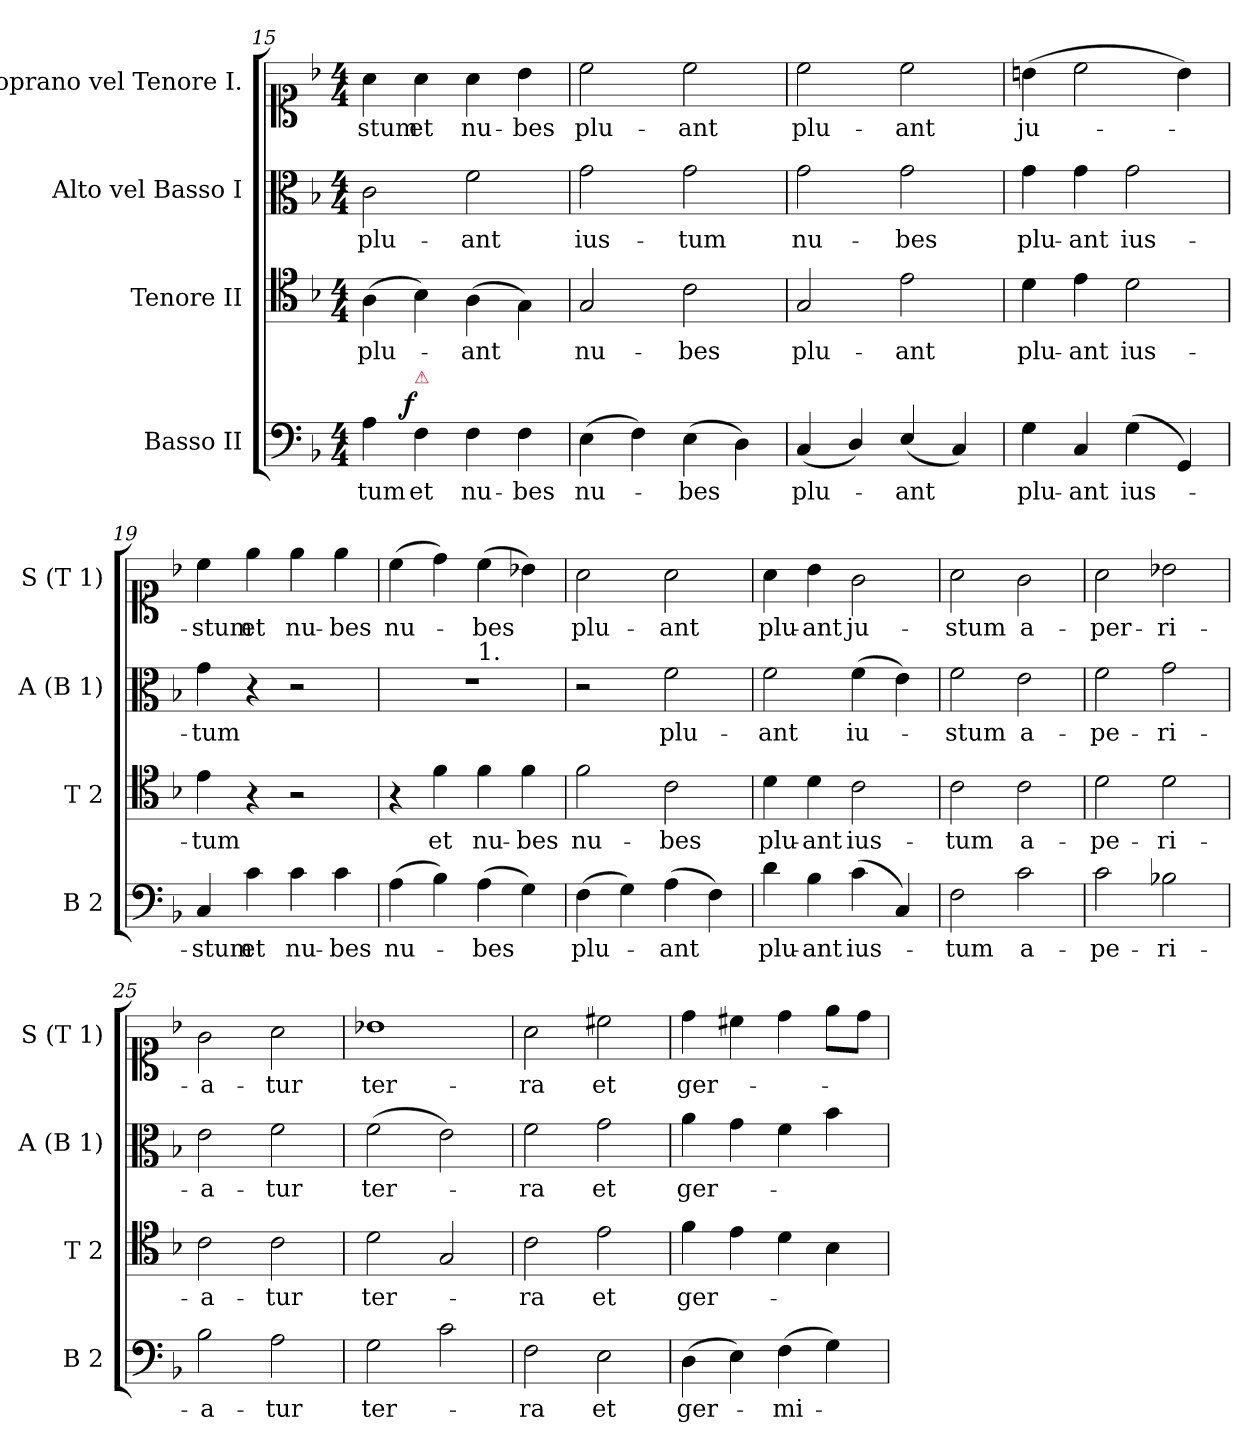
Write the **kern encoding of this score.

**kern	**text	**dynam	**kern	**text	**kern	**text	**kern	**text
*part4	*part4	*part4	*part3	*part3	*part2	*part2	*part1	*part1
*staff4	*staff4	*staff4	*staff3	*staff3	*staff2	*staff2	*staff1	*staff1
*I"Basso II	*	*	*I"Tenore II	*	*I"Alto vel Basso I	*	*I"Soprano vel Tenore I.	*
*I'B 2	*	*	*I'T 2	*	*I'A (B 1)	*	*I'S (T 1)	*
*clefF4	*	*	*clefC4	*	*clefC3	*	*clefC1	*
*k[b-]	*	*	*k[b-]	*	*k[b-]	*	*k[b-]	*
*F:	*	*	*F:	*	*F:	*	*F:	*
*M4/4	*	*	*M4/4	*	*M4/4	*	*M4/4	*
=15	=15	=15	=15	=15	=15	=15	=15	=15
4A\	-tum	.	(>4A\	plu-	2c\	plu-	4a\	stum
!LO:TX:a:color=crimson:t=⚠	!	!	!	!	!	!	!	!
!	!	!LO:DY:b:rj	!	!	!	!	!	!
4F\	et	f.	4B-\)	.	.	.	4a\	et
4F\	nu-	.	(>4A\	-ant	2f\	-ant	4a\	nu-
4F\	-bes	.	4G\)	.	.	.	4b-\	-bes
=16	=16	=16	=16	=16	=16	=16	=16	=16
(>4E\	nu-	.	2G/	nu-	2g\	ius-	2cc\	plu-
4F\)	.	.	.	.	.	.	.	.
(>4E\	-bes	.	2c\	-bes	2g\	-tum	2cc\	-ant
4D\)	.	.	.	.	.	.	.	.
=17	=17	=17	=17	=17	=17	=17	=17	=17
(<4C/	plu-	.	2G/	plu-	2g\	nu-	2cc\	plu-
4D/)	.	.	.	.	.	.	.	.
(<4E/	-ant	.	2e\	-ant	2g\	-bes	2cc\	-ant
4C/)	.	.	.	.	.	.	.	.
=18	=18	=18	=18	=18	=18	=18	=18	=18
4G\	plu-	.	4d\	plu-	4g\	plu-	(>4bn\	ju-
4C/	-ant	.	4e\	-ant	4g\	-ant	2cc\	.
(>4G\	ius-	.	2d\	ius-	2g\	ius-	.	.
4GG/)	.	.	.	.	.	.	4b\)	.
=19	=19	=19	=19	=19	=19	=19	=19	=19
4C/	-stum	.	4e\	-tum	4g\	-tum	4cc\	-stum
4c\	et	.	4r	.	4r	.	4ee\	et
4c\	nu-	.	2r	.	2r	.	4ee\	nu-
4c\	-bes	.	.	.	.	.	4ee\	-bes
=20	=20	=20	=20	=20	=20	=20	=20	=20
*	*	*	*	*	*^	*	*	*
(>4A\	nu-	.	4r	.	1r	2ryy	.	(>4cc\	nu-
4B-\)	.	.	4f\	et	.	.	.	4dd\)	.
!	!	!	!	!	!	!LO:TX:a:t=1.	!	!	!
(>4A\	-bes	.	4f\	nu-	.	2ryy	.	(>4cc\	-bes
4G\)	.	.	4f\	-bes	.	.	.	4b-X\)	.
*	*	*	*	*	*v	*v	*	*	*
=21	=21	=21	=21	=21	=21	=21	=21	=21
(>4F\	plu-	.	2f\	nu-	2r	.	2a\	plu-
4G\)	.	.	.	.	.	.	.	.
(>4A\	-ant	.	2c\	-bes	2f\	plu-	2a\	-ant
4F\)	.	.	.	.	.	.	.	.
=22	=22	=22	=22	=22	=22	=22	=22	=22
4d\	plu-	.	4d\	plu-	2f\	-ant	4a\	plu-
4B-\	-ant	.	4d\	-ant	.	.	4b-\	-ant
(>4c\	ius-	.	2c\	ius-	(>4f\	iu-	2g\	ju-
4C/)	.	.	.	.	4e\)	.	.	.
=23	=23	=23	=23	=23	=23	=23	=23	=23
2F\	-tum	.	2c\	-tum	2f\	-stum	2a\	-stum
2c\	a-	.	2c\	a-	2e\	a-	2g\	a-
=24	=24	=24	=24	=24	=24	=24	=24	=24
2c\	-pe-	.	2d\	-pe-	2f\	-pe-	2a\	-per-
2B-X\	-ri-	.	2d\	-ri-	2g\	-ri-	2b-X\	-ri-
=25	=25	=25	=25	=25	=25	=25	=25	=25
2B-\	-a-	.	2c\	-a-	2e\	-a-	2g\	-a-
2A\	-tur	.	2c\	-tur	2f\	-tur	2a\	-tur
=26	=26	=26	=26	=26	=26	=26	=26	=26
2G\	ter-	.	2d\	ter-	(>2f\	ter-	1b-X	ter-
2c\	.	.	2G/	.	2e\)	.	.	.
=27	=27	=27	=27	=27	=27	=27	=27	=27
2F\	-ra	.	2c\	-ra	2f\	-ra	2a\	-ra
2E\	et	.	2e\	et	2g\	et	2cc#X\	et
=28	=28	=28	=28	=28	=28	=28	=28	=28
(>4D\	ger-	.	4f\	ger-	4a\	ger-	4dd\	ger-
4E\)	.	.	4e\	.	4g\	.	4cc#X\	.
(>4F\	-mi-	.	4d\	.	4f\	.	4dd\	.
4G\)	.	.	4B-\	.	4b-\	.	8ee\L	.
.	.	.	.	.	.	.	8dd\J	.
=	=	=	=	=	=	=	=	=
*-	*-	*-	*-	*-	*-	*-	*-	*-
